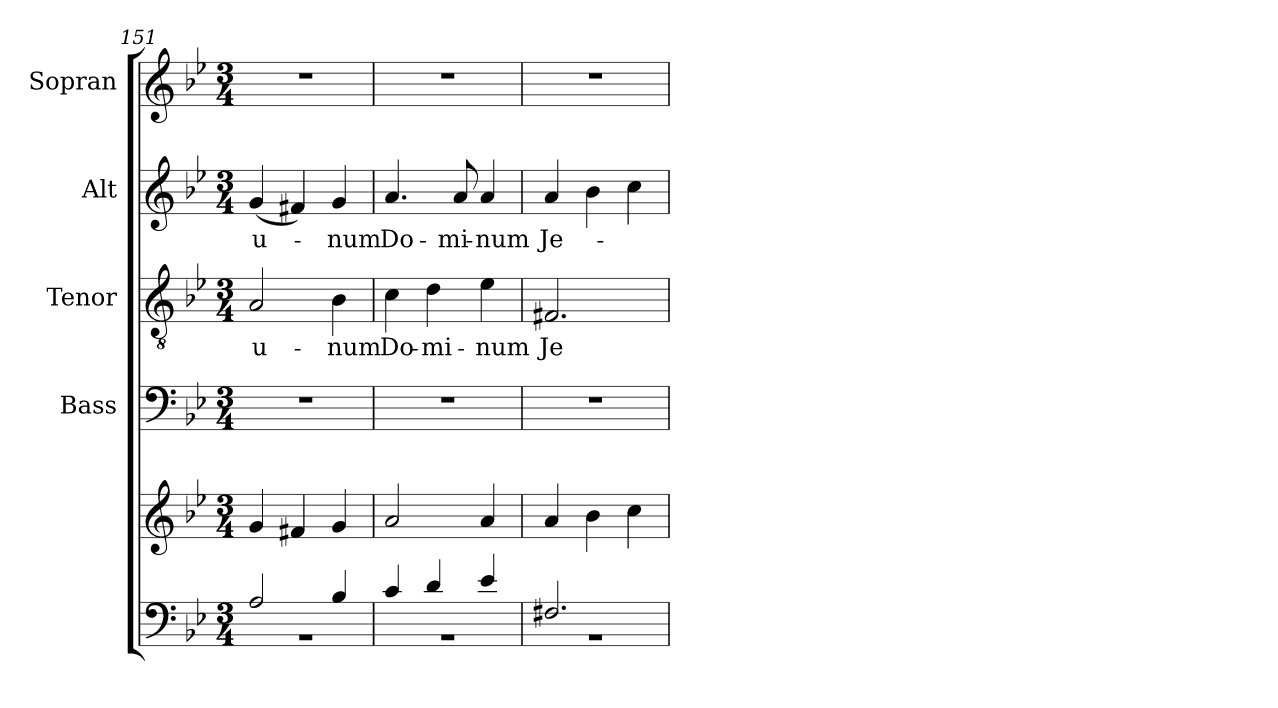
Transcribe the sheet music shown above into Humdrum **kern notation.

**kern	**kern	**kern	**kern	**text	**kern	**text	**kern
*part5	*part5	*part4	*part3	*part3	*part2	*part2	*part1
*staff6	*staff5	*staff4	*staff3	*staff3	*staff2	*staff2	*staff1
*	*	*I"Bass	*I"Tenor	*	*I"Alt	*	*I"Sopran
*	*	*I'B.	*I'T.	*	*I'A.	*	*I'S.
*clefF4	*clefG2	*clefF4	*clefGv2	*	*clefG2	*	*clefG2
*k[b-e-]	*k[b-e-]	*k[b-e-]	*k[b-e-]	*	*k[b-e-]	*	*k[b-e-]
*B-:	*B-:	*B-:	*B-:	*	*B-:	*	*B-:
*M3/4	*M3/4	*M3/4	*M3/4	*	*M3/4	*	*M3/4
=151	=151	=151	=151	=151	=151	=151	=151
*^	*	*	*	*	*	*	*
!	!LO:N:vis=1	!	!	!	!LO:LY:b	!	!LO:LY:b	!
2A/	2.rBB	4g/	2.r	2A/	u-	(<4g/	u-	2.r
.	.	4f#X/	.	.	.	4f#X/)	.	.
!	!	!	!	!	!LO:LY:b	!	!LO:LY:b	!
4B-/	.	4g/	.	4B-\	-num	4g/	-num	.
=152	=152	=152	=152	=152	=152	=152	=152	=152
!	!LO:N:vis=1	!	!	!	!LO:LY:b	!	!LO:LY:b	!
4c/	2.rBB	2a/	2.r	4c\	Do-	4.a/	Do-	2.r
!	!	!	!	!	!LO:LY:b	!	!	!
4d/	.	.	.	4d\	-mi-	.	.	.
!	!	!	!	!	!	!	!LO:LY:b	!
.	.	.	.	.	.	8a/	-mi-	.
!	!	!	!	!	!LO:LY:b	!	!LO:LY:b	!
4e-/	.	4a/	.	4e-\	-num	4a/	-num	.
=153	=153	=153	=153	=153	=153	=153	=153	=153
!	!LO:N:vis=1	!	!	!	!LO:LY:b	!	!LO:LY:b	!
2.F#X/	2.rBB	4a/	2.r	2.F#X/	Je-	4a/	Je-	2.r
.	.	4b-\	.	.	.	4b-\	.	.
.	.	4cc\	.	.	.	4cc\	.	.
*v	*v	*	*	*	*	*	*	*
=	=	=	=	=	=	=	=
*-	*-	*-	*-	*-	*-	*-	*-
